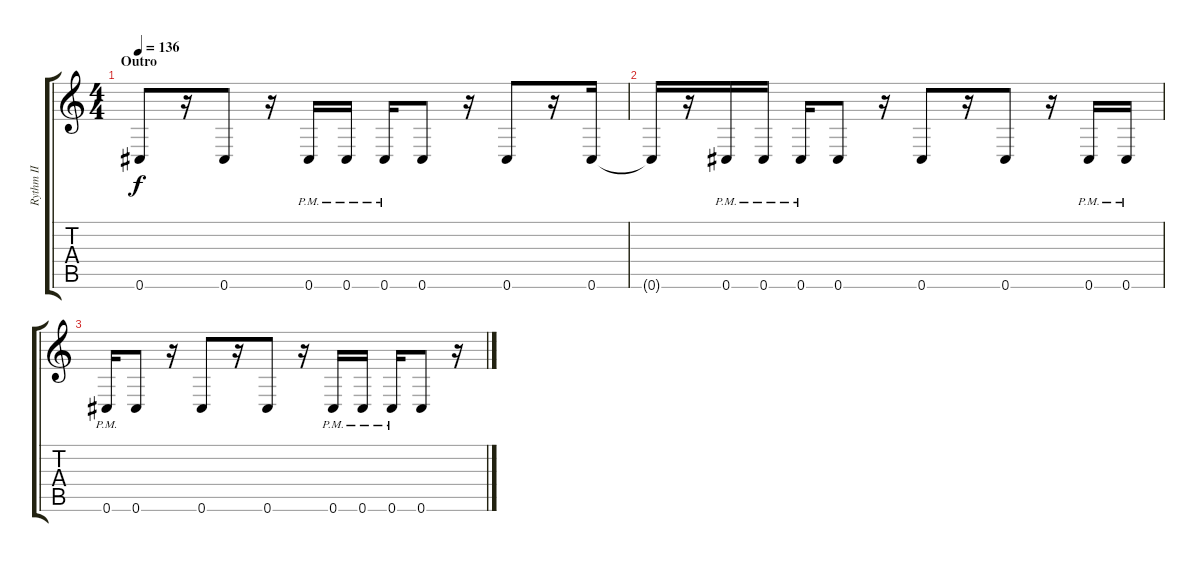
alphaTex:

\track ("Rythm II" "Rythm II") {instrument overdrivenguitar}
\staff {score tabs}
\tuning (Eb4 Bb3 Gb3 Db3 Ab2 Db2) {hide}
\ts (4 4)
\section ("" "Outro")
\tempo 136
\clef g2
\ks c
0.6.8{dy f} r.16 0.6.8 r.16 0.6{pm}.16 0.6{pm}.16 0.6{pm}.16 0.6.8 r.16 0.6.8 r.16 0.6.16 |
0.6{t}.16 r.16 0.6{pm}.16 0.6{pm}.16 0.6{pm}.16 0.6.8 r.16 0.6.8 r.16 0.6.8 r.16 0.6{pm}.16 0.6{pm}.16 |
0.6{pm}.16 0.6.8 r.16 0.6.8 r.16 0.6.8 r.16 0.6{pm}.16 0.6{pm}.16 0.6{pm}.16 0.6.8 r.16
